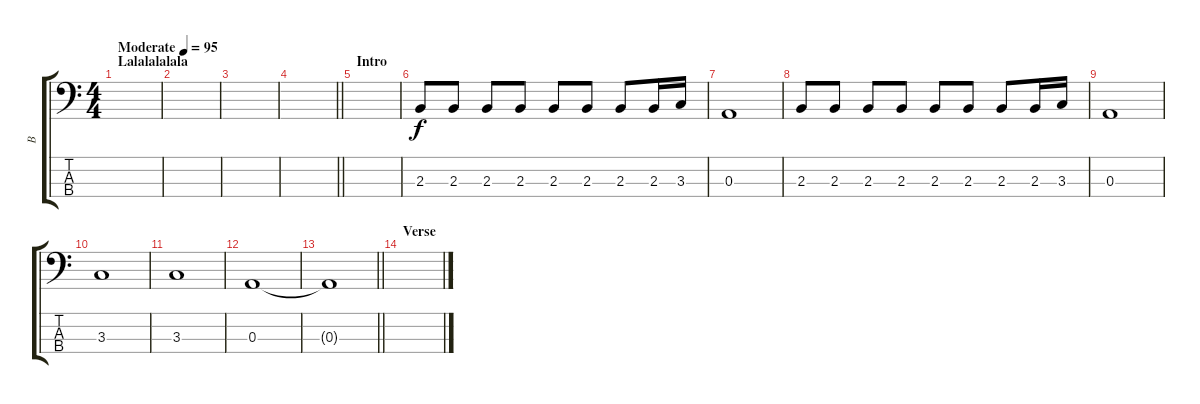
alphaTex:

\track ("B" "B") {instrument electricbassfinger}
\staff {score tabs}
\tuning (G2 D2 A1 E1) {hide}
\ts (4 4)
\section ("" "Lalalalalala")
\tempo (95 "Moderate")
\clef f4
\ks c
|
|
|
\barLineRight lightlight
|
\section ("" "Intro")
|
2.3.8 2.3.8 2.3.8 2.3.8 2.3.8 2.3.8 2.3.8 2.3.16 3.3.16 |
0.3.1 |
2.3.8 2.3.8 2.3.8 2.3.8 2.3.8 2.3.8 2.3.8 2.3.16 3.3.16 |
0.3.1 |
3.3.1 |
3.3.1 |
0.3.1 |
\barLineRight lightlight
0.3{t}.1 |
\section ("" "Verse")
